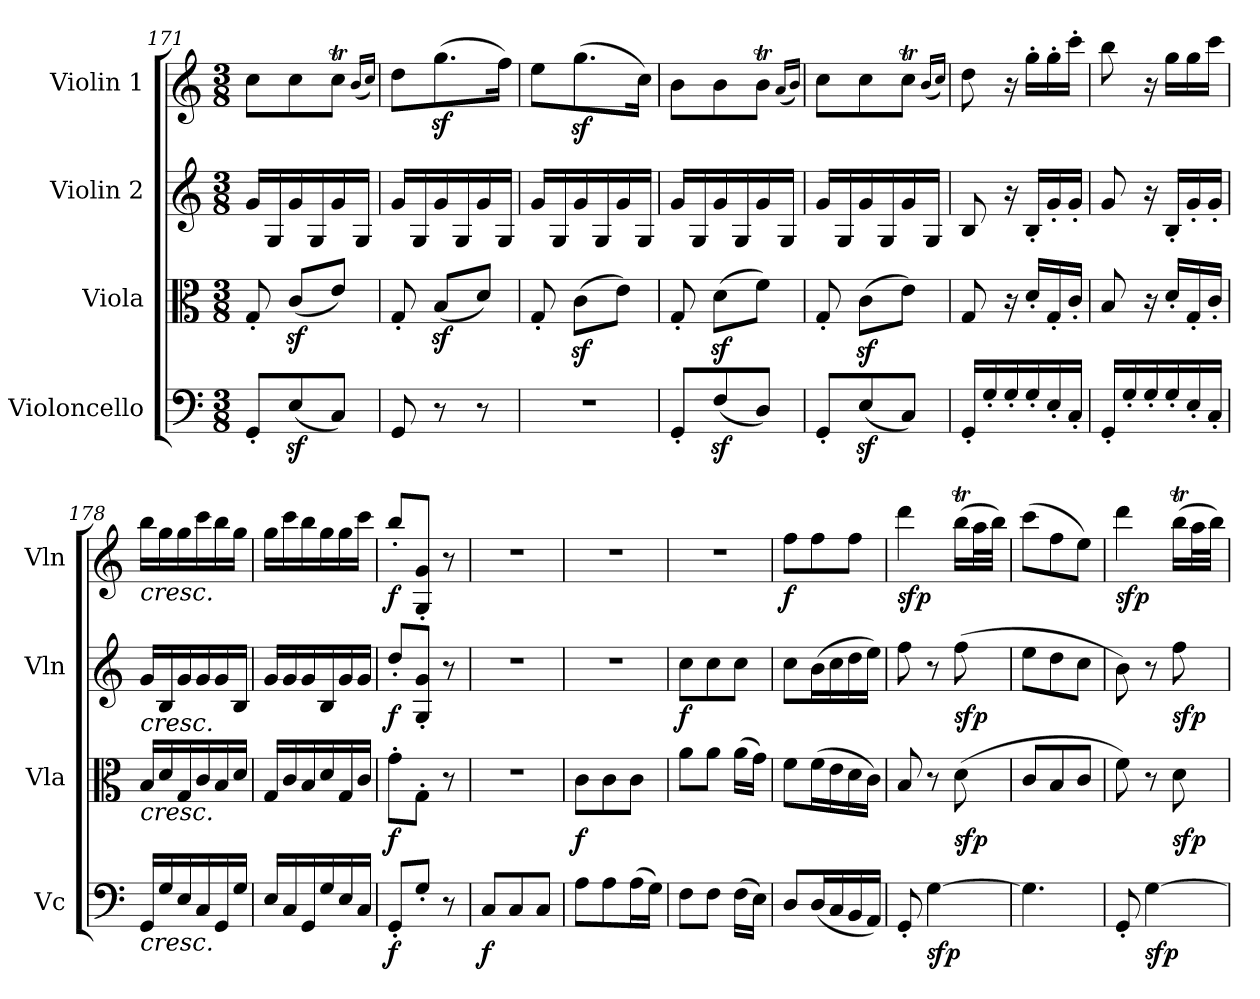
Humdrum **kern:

**kern	**dynam	**kern	**dynam	**kern	**dynam	**kern	**dynam
*part4	*part4	*part3	*part3	*part2	*part2	*part1	*part1
*staff4	*staff4	*staff3	*staff3	*staff2	*staff2	*staff1	*staff1
*I"Violoncello	*	*I"Viola	*	*I"Violin 2	*	*I"Violin 1	*
*I'Vc	*	*I'Vla	*	*I'Vln	*	*I'Vln	*
!!LO:LB:g=z
*clefF4	*	*clefC3	*	*clefG2	*	*clefG2	*
*k[]	*	*k[]	*	*k[]	*	*k[]	*
*M3/8	*	*M3/8	*	*M3/8	*	*M3/8	*
=171	=171	=171	=171	=171	=171	=171	=171
8GG'/L	.	8G'/	.	16g/LL	.	8cc\L	.
.	.	.	.	16G/	.	.	.
(8Ez</	.	(8cz</L	.	16g/	.	8cc\	.
.	.	.	.	16G/	.	.	.
8C/J)	.	8e/J)	.	16g/	.	8ccT\J	.
.	.	.	.	16G/JJ	.	.	.
.	.	.	.	.	.	(16qb/LL	.
.	.	.	.	.	.	16qcc/JJ)	.
=172	=172	=172	=172	=172	=172	=172	=172
8GG/	.	8G'/	.	16g/LL	.	8dd\L	.
.	.	.	.	16G/	.	.	.
8r	.	(8Bz</L	.	16g/	.	(8.ggz<\	.
.	.	.	.	16G/	.	.	.
8r	.	8d/J)	.	16g/	.	.	.
.	.	.	.	16G/JJ	.	16ff\Jk)	.
!!LO:LB:g=z
=173	=173	=173	=173	=173	=173	=173	=173
4.r	.	8G'/	.	16g/LL	.	8ee\L	.
.	.	.	.	16G/	.	.	.
.	.	(8cz<\L	.	16g/	.	(8.ggz<\	.
.	.	.	.	16G/	.	.	.
.	.	8e\J)	.	16g/	.	.	.
.	.	.	.	16G/JJ	.	16cc\Jk)	.
=174	=174	=174	=174	=174	=174	=174	=174
8GG'/L	.	8G'/	.	16g/LL	.	8b\L	.
.	.	.	.	16G/	.	.	.
(8Fz</	.	(8dz<\L	.	16g/	.	8b\	.
.	.	.	.	16G/	.	.	.
8D/J)	.	8f\J)	.	16g/	.	8bt\J	.
.	.	.	.	16G/JJ	.	.	.
.	.	.	.	.	.	(16qa/LL	.
.	.	.	.	.	.	16qb/JJ)	.
=175	=175	=175	=175	=175	=175	=175	=175
8GG'/L	.	8G'/	.	16g/LL	.	8cc\L	.
.	.	.	.	16G/	.	.	.
(8Ez</	.	(8cz<\L	.	16g/	.	8cc\	.
.	.	.	.	16G/	.	.	.
8C/J)	.	8e\J)	.	16g/	.	8ccT\J	.
.	.	.	.	16G/JJ	.	.	.
.	.	.	.	.	.	(16qb/LL	.
.	.	.	.	.	.	16qcc/JJ)	.
=176	=176	=176	=176	=176	=176	=176	=176
16GG'/LL	.	8G/	.	8B/	.	8dd\	.
16G'/	.	.	.	.	.	.	.
16G'/	.	16r	.	16r	.	16r	.
16G'/	.	16d'/LL	.	16B'/LL	.	16gg'\LL	.
16E'/	.	16G'/	.	16g'/	.	16gg'\	.
16C'/JJ	.	16c'/JJ	.	16g'/JJ	.	16ccc'\JJ	.
=177	=177	=177	=177	=177	=177	=177	=177
16GG'/LL	.	8B/	.	8g/	.	8bb\	.
16G'/	.	.	.	.	.	.	.
16G'/	.	16r	.	16r	.	16r	.
16G'/	.	16d'/LL	.	16B'/LL	.	16gg\LL	.
16E'/	.	16G'/	.	16g'/	.	16gg\	.
16C'/JJ	.	16c'/JJ	.	16g'/JJ	.	16ccc\JJ	.
=178	=178	=178	=178	=178	=178	=178	=178
!	!	!	!	!	!	!LO:TX:b:i:t=cresc.	!
!	!	!	!	!LO:TX:b:i:t=cresc.	!	!	!
!	!	!LO:TX:b:i:t=cresc.	!	!	!	!	!
!LO:TX:b:i:t=cresc.	!	!	!	!	!	!	!
16GG/LL	.	16B/LL	.	16g/LL	.	16bb\LL	.
16G/	.	16d/	.	16B/	.	16gg\	.
16E/	.	16G/	.	16g/	.	16gg\	.
16C/	.	16c/	.	16g/	.	16ccc\	.
16GG/	.	16B/	.	16g/	.	16bb\	.
16G/JJ	.	16d/JJ	.	16B/JJ	.	16gg\JJ	.
=179	=179	=179	=179	=179	=179	=179	=179
16E/LL	.	16G/LL	.	16g/LL	.	16gg\LL	.
16C/	.	16c/	.	16g/	.	16ccc\	.
16GG/	.	16B/	.	16g/	.	16bb\	.
16G/	.	16d/	.	16B/	.	16gg\	.
16E/	.	16G/	.	16g/	.	16gg\	.
16C/JJ	.	16c/JJ	.	16g/JJ	.	16ccc\JJ	.
!!LO:LB:g=z
=180	=180	=180	=180	=180	=180	=180	=180
!	!LO:DY:b	!	!LO:DY:b	!	!LO:DY:b	!	!LO:DY:b
8GG'/L	f	8g'\L	f	8dd'/L	f	8bb'/L	f
8G'/J	.	8G'\J	.	8G/' 8g/'J	.	8G/' 8g/'J	.
8r	.	8r	.	8r	.	8r	.
=181	=181	=181	=181	=181	=181	=181	=181
!	!LO:DY:b	!	!	!	!	!	!
8C/L	f	4.r	.	4.r	.	4.r	.
8C/	.	.	.	.	.	.	.
8C/J	.	.	.	.	.	.	.
=182	=182	=182	=182	=182	=182	=182	=182
!	!	!	!LO:DY:b	!	!	!	!
8A\L	.	8c\L	f	4.r	.	4.r	.
8A\	.	8c\	.	.	.	.	.
(16A\L	.	8c\J	.	.	.	.	.
16G\JJ)	.	.	.	.	.	.	.
!!LO:LB:g=z
=183	=183	=183	=183	=183	=183	=183	=183
!	!	!	!	!	!LO:DY:b	!	!
8F\L	.	8a\L	.	8cc\L	f	4.r	.
8F\J	.	8a\J	.	8cc\	.	.	.
(16F\LL	.	(16a\LL	.	8cc\J	.	.	.
16E\JJ)	.	16g\JJ)	.	.	.	.	.
=184	=184	=184	=184	=184	=184	=184	=184
!	!	!	!	!	!	!	!LO:DY:b
8D/L	.	8f\L	.	8cc\L	.	8ff\L	f
(16D/L	.	(16f\L	.	(16b\L	.	8ff\	.
16C/	.	16e\	.	16cc\	.	.	.
16BB/	.	16d\	.	16dd\	.	8ff\J	.
16AA/JJ)	.	16c\JJ)	.	16ee\JJ)	.	.	.
=185	=185	=185	=185	=185	=185	=185	=185
!	!	!	!	!	!	!	!LO:DY:b
8GG'/	.	8B/	.	8ff\	.	4ddd\	sfp
!	!LO:DY:b	!	!	!	!	!	!
[4G\	sfp	8r	.	8r	.	.	.
!	!	!	!LO:DY:b	!	!LO:DY:b	!	!
.	.	(8d\	sfp	(8ff\	sfp	(16bbt\LL	.
.	.	.	.	.	.	32aa\L	.
.	.	.	.	.	.	32bb\JJJ)	.
=186	=186	=186	=186	=186	=186	=186	=186
4.G\]	.	8c/L	.	8ee\L	.	(8ccc\L	.
.	.	8B/	.	8dd\	.	8ff\	.
.	.	8c/J	.	8cc\J	.	8ee\J)	.
=187	=187	=187	=187	=187	=187	=187	=187
!	!	!	!	!	!	!	!LO:DY:b
8GG'/	.	8f\)	.	8b\)	.	4ddd\	sfp
!	!LO:DY:b	!	!	!	!	!	!
[4G\	sfp	8r	.	8r	.	.	.
!	!	!	!LO:DY:b	!	!LO:DY:b	!	!
.	.	8d\	sfp	8ff\	sfp	(16bbt\LL	.
.	.	.	.	.	.	32aa\L	.
.	.	.	.	.	.	32bb\JJJ)	.
=	=	=	=	=	=	=	=
*-	*-	*-	*-	*-	*-	*-	*-
